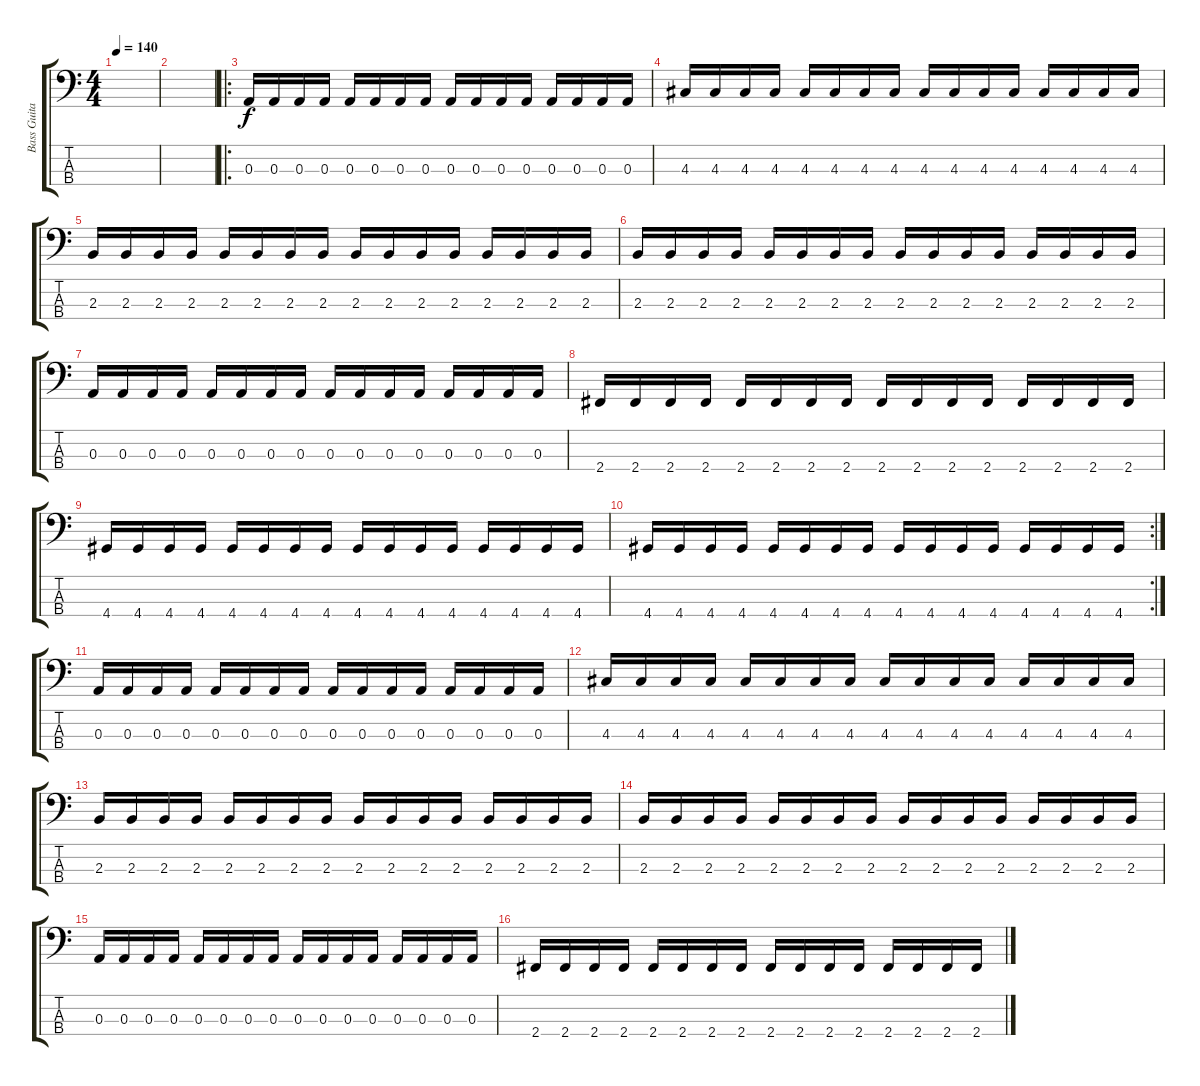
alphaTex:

\track ("Bass Guitar" "Bass Guita") {instrument electricbasspick}
\staff {score tabs}
\tuning (G2 D2 A1 E1) {hide}
\ts (4 4)
\tempo 140
\clef f4
\ks c
|
|
\ro
0.3.16 0.3.16 0.3.16 0.3.16 0.3.16 0.3.16 0.3.16 0.3.16 0.3.16 0.3.16 0.3.16 0.3.16 0.3.16 0.3.16 0.3.16 0.3.16 |
4.3.16 4.3.16 4.3.16 4.3.16 4.3.16 4.3.16 4.3.16 4.3.16 4.3.16 4.3.16 4.3.16 4.3.16 4.3.16 4.3.16 4.3.16 4.3.16 |
2.3.16 2.3.16 2.3.16 2.3.16 2.3.16 2.3.16 2.3.16 2.3.16 2.3.16 2.3.16 2.3.16 2.3.16 2.3.16 2.3.16 2.3.16 2.3.16 |
2.3.16 2.3.16 2.3.16 2.3.16 2.3.16 2.3.16 2.3.16 2.3.16 2.3.16 2.3.16 2.3.16 2.3.16 2.3.16 2.3.16 2.3.16 2.3.16 |
0.3.16 0.3.16 0.3.16 0.3.16 0.3.16 0.3.16 0.3.16 0.3.16 0.3.16 0.3.16 0.3.16 0.3.16 0.3.16 0.3.16 0.3.16 0.3.16 |
2.4.16 2.4.16 2.4.16 2.4.16 2.4.16 2.4.16 2.4.16 2.4.16 2.4.16 2.4.16 2.4.16 2.4.16 2.4.16 2.4.16 2.4.16 2.4.16 |
4.4.16 4.4.16 4.4.16 4.4.16 4.4.16 4.4.16 4.4.16 4.4.16 4.4.16 4.4.16 4.4.16 4.4.16 4.4.16 4.4.16 4.4.16 4.4.16 |
\rc 2
4.4.16 4.4.16 4.4.16 4.4.16 4.4.16 4.4.16 4.4.16 4.4.16 4.4.16 4.4.16 4.4.16 4.4.16 4.4.16 4.4.16 4.4.16 4.4.16 |
0.3.16 0.3.16 0.3.16 0.3.16 0.3.16 0.3.16 0.3.16 0.3.16 0.3.16 0.3.16 0.3.16 0.3.16 0.3.16 0.3.16 0.3.16 0.3.16 |
4.3.16 4.3.16 4.3.16 4.3.16 4.3.16 4.3.16 4.3.16 4.3.16 4.3.16 4.3.16 4.3.16 4.3.16 4.3.16 4.3.16 4.3.16 4.3.16 |
2.3.16 2.3.16 2.3.16 2.3.16 2.3.16 2.3.16 2.3.16 2.3.16 2.3.16 2.3.16 2.3.16 2.3.16 2.3.16 2.3.16 2.3.16 2.3.16 |
2.3.16 2.3.16 2.3.16 2.3.16 2.3.16 2.3.16 2.3.16 2.3.16 2.3.16 2.3.16 2.3.16 2.3.16 2.3.16 2.3.16 2.3.16 2.3.16 |
0.3.16 0.3.16 0.3.16 0.3.16 0.3.16 0.3.16 0.3.16 0.3.16 0.3.16 0.3.16 0.3.16 0.3.16 0.3.16 0.3.16 0.3.16 0.3.16 |
2.4.16 2.4.16 2.4.16 2.4.16 2.4.16 2.4.16 2.4.16 2.4.16 2.4.16 2.4.16 2.4.16 2.4.16 2.4.16 2.4.16 2.4.16 2.4.16
